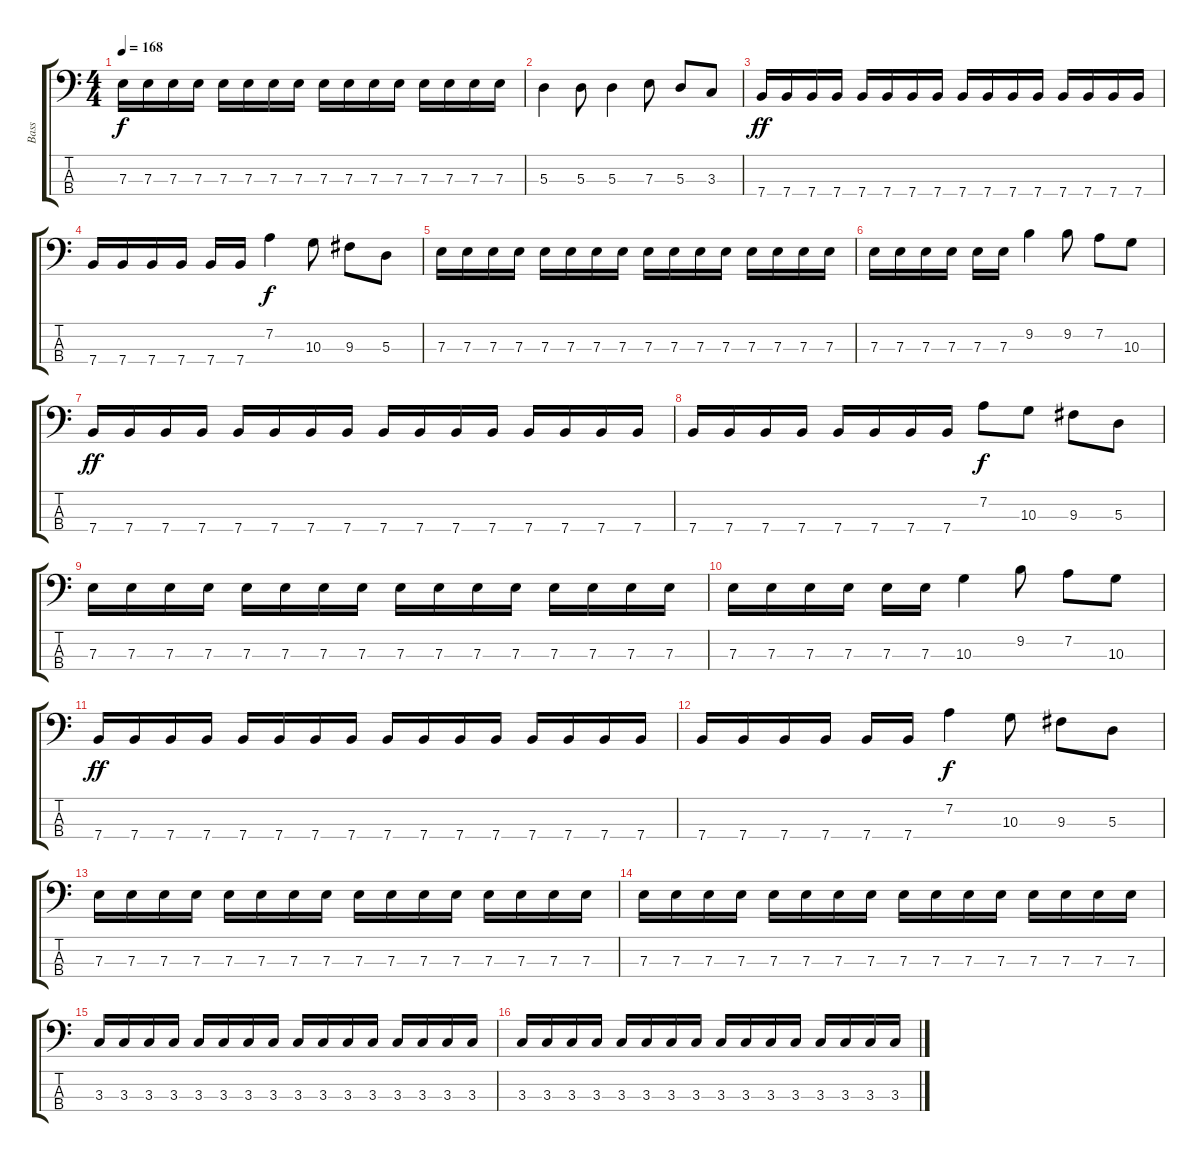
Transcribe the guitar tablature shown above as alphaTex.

\track ("Bass" "Bass") {instrument electricbasspick}
\staff {score tabs}
\tuning (G2 D2 A1 E1) {hide}
\ts (4 4)
\tempo 168
\clef f4
\ks c
7.3.16{dy f} 7.3.16 7.3.16 7.3.16 7.3.16 7.3.16 7.3.16 7.3.16 7.3.16 7.3.16 7.3.16 7.3.16 7.3.16 7.3.16 7.3.16 7.3.16 |
5.3.4 5.3.8 5.3.4 7.3.8 5.3.8 3.3.8 |
7.4.16{dy ff} 7.4.16 7.4.16 7.4.16 7.4.16 7.4.16 7.4.16 7.4.16 7.4.16 7.4.16 7.4.16 7.4.16 7.4.16 7.4.16 7.4.16 7.4.16 |
7.4.16 7.4.16 7.4.16 7.4.16 7.4.16 7.4.16 7.2.4{dy f} 10.3.8 9.3.8 5.3.8 |
7.3.16 7.3.16 7.3.16 7.3.16 7.3.16 7.3.16 7.3.16 7.3.16 7.3.16 7.3.16 7.3.16 7.3.16 7.3.16 7.3.16 7.3.16 7.3.16 |
7.3.16 7.3.16 7.3.16 7.3.16 7.3.16 7.3.16 9.2.4 9.2.8 7.2.8 10.3.8 |
7.4.16{dy ff} 7.4.16 7.4.16 7.4.16 7.4.16 7.4.16 7.4.16 7.4.16 7.4.16 7.4.16 7.4.16 7.4.16 7.4.16 7.4.16 7.4.16 7.4.16 |
7.4.16 7.4.16 7.4.16 7.4.16 7.4.16 7.4.16 7.4.16 7.4.16 7.2.8{dy f} 10.3.8 9.3.8 5.3.8 |
7.3.16 7.3.16 7.3.16 7.3.16 7.3.16 7.3.16 7.3.16 7.3.16 7.3.16 7.3.16 7.3.16 7.3.16 7.3.16 7.3.16 7.3.16 7.3.16 |
7.3.16 7.3.16 7.3.16 7.3.16 7.3.16 7.3.16 10.3.4 9.2.8 7.2.8 10.3.8 |
7.4.16{dy ff} 7.4.16 7.4.16 7.4.16 7.4.16 7.4.16 7.4.16 7.4.16 7.4.16 7.4.16 7.4.16 7.4.16 7.4.16 7.4.16 7.4.16 7.4.16 |
7.4.16 7.4.16 7.4.16 7.4.16 7.4.16 7.4.16 7.2.4{dy f} 10.3.8 9.3.8 5.3.8 |
7.3.16 7.3.16 7.3.16 7.3.16 7.3.16 7.3.16 7.3.16 7.3.16 7.3.16 7.3.16 7.3.16 7.3.16 7.3.16 7.3.16 7.3.16 7.3.16 |
7.3.16 7.3.16 7.3.16 7.3.16 7.3.16 7.3.16 7.3.16 7.3.16 7.3.16 7.3.16 7.3.16 7.3.16 7.3.16 7.3.16 7.3.16 7.3.16 |
3.3.16 3.3.16 3.3.16 3.3.16 3.3.16 3.3.16 3.3.16 3.3.16 3.3.16 3.3.16 3.3.16 3.3.16 3.3.16 3.3.16 3.3.16 3.3.16 |
3.3.16 3.3.16 3.3.16 3.3.16 3.3.16 3.3.16 3.3.16 3.3.16 3.3.16 3.3.16 3.3.16 3.3.16 3.3.16 3.3.16 3.3.16 3.3.16
